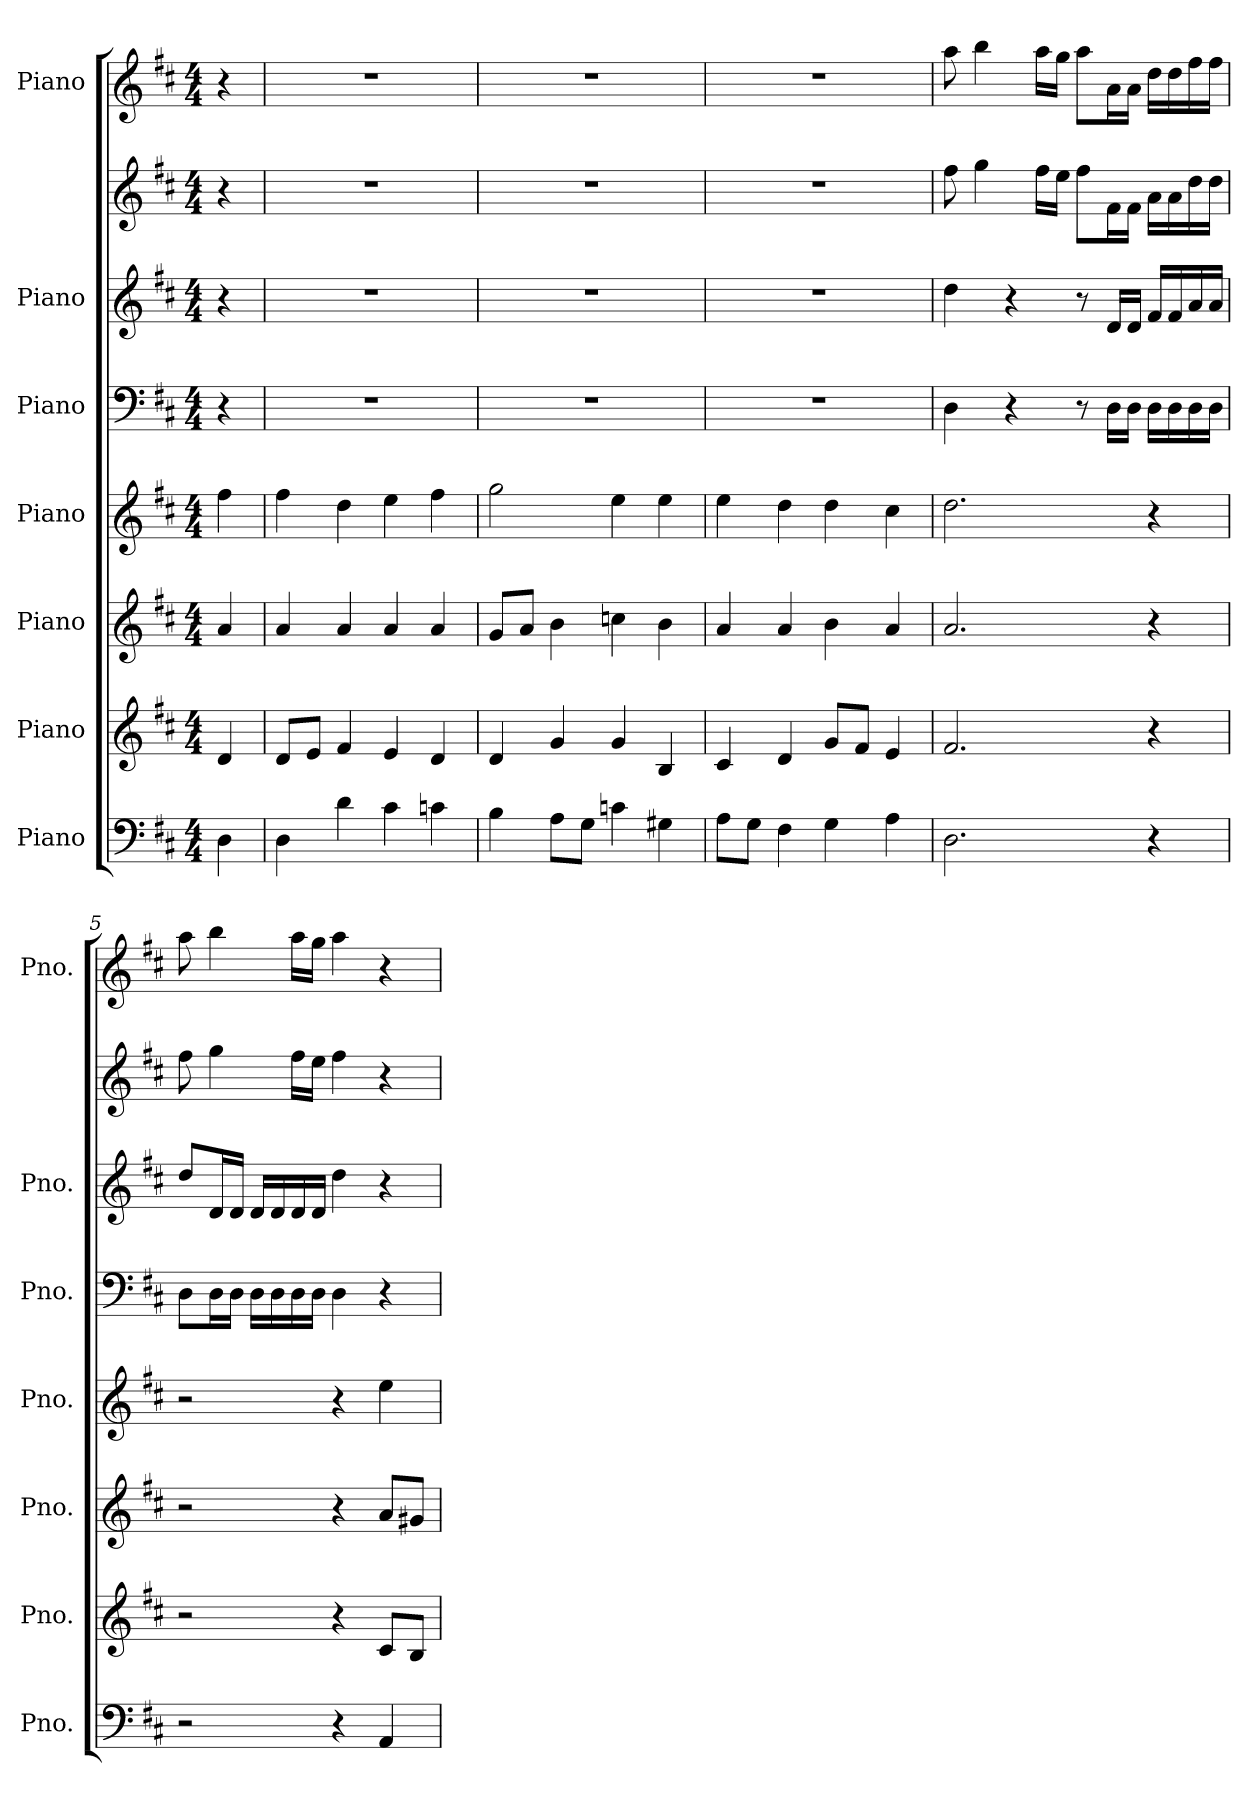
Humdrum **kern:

**kern	**kern	**kern	**kern	**kern	**kern	**kern	**kern
*part7	*part6	*part5	*part4	*part3	*part2	*part2	*part1
*staff8	*staff7	*staff6	*staff5	*staff4	*staff3	*staff2	*staff1
*I"Piano	*I"Piano	*I"Piano	*I"Piano	*I"Piano	*I"Piano	*	*I"Piano
*I'Pno.	*I'Pno.	*I'Pno.	*I'Pno.	*I'Pno.	*I'Pno.	*	*I'Pno.
*clefF4	*clefG2	*clefG2	*clefG2	*clefF4	*clefG2	*clefG2	*clefG2
*k[f#c#]	*k[f#c#]	*k[f#c#]	*k[f#c#]	*k[f#c#]	*k[f#c#]	*k[f#c#]	*k[f#c#]
*M4/4	*M4/4	*M4/4	*M4/4	*M4/4	*M4/4	*M4/4	*M4/4
*MM100	*MM100	*MM100	*MM100	*MM100	*MM100	*MM100	*MM100
=	=	=	=	=	=	=	=
4D\	4d/	4a/	4ff#\	4r	4r	4r	4r
=1	=1	=1	=1	=1	=1	=1	=1
4D\	8d/L	4a/	4ff#\	1r	1r	1r	1r
.	8e/J	.	.	.	.	.	.
4d\	4f#/	4a/	4dd\	.	.	.	.
4c#\	4e/	4a/	4ee\	.	.	.	.
4cn\	4d/	4a/	4ff#\	.	.	.	.
=2	=2	=2	=2	=2	=2	=2	=2
4B\	4d/	8g/L	2gg\	1r	1r	1r	1r
.	.	8a/J	.	.	.	.	.
8A\L	4g/	4b\	.	.	.	.	.
8G\J	.	.	.	.	.	.	.
4cn\	4g/	4ccn\	4ee\	.	.	.	.
4G#X\	4B/	4b\	4ee\	.	.	.	.
=3	=3	=3	=3	=3	=3	=3	=3
8A\L	4c#/	4a/	4ee\	1r	1r	1r	1r
8G\J	.	.	.	.	.	.	.
4F#\	4d/	4a/	4dd\	.	.	.	.
4G\	8g/L	4b\	4dd\	.	.	.	.
.	8f#/J	.	.	.	.	.	.
4A\	4e/	4a/	4cc#\	.	.	.	.
=4	=4	=4	=4	=4	=4	=4	=4
2.D\	2.f#/	2.a/	2.dd\	4D\	4dd\	8ff#\	8aa\
.	.	.	.	.	.	4gg\	4bb\
.	.	.	.	4r	4r	.	.
.	.	.	.	.	.	16ff#\LL	16aa\LL
.	.	.	.	.	.	16ee\JJ	16gg\JJ
.	.	.	.	8r	8r	8ff#\L	8aa\L
.	.	.	.	16D\LL	16d/LL	16f#\L	16a\L
.	.	.	.	16D\JJ	16d/JJ	16f#\JJ	16a\JJ
4r	4r	4r	4r	16D\LL	16f#/LL	16a\LL	16dd\LL
.	.	.	.	16D\	16f#/	16a\	16dd\
.	.	.	.	16D\	16a/	16dd\	16ff#\
.	.	.	.	16D\JJ	16a/JJ	16dd\JJ	16ff#\JJ
!!LO:PB:g=z
=5	=5	=5	=5	=5	=5	=5	=5
2r	2r	2r	2r	8D\L	8dd/L	8ff#\	8aa\
.	.	.	.	16D\L	16d/L	4gg\	4bb\
.	.	.	.	16D\JJ	16d/JJ	.	.
.	.	.	.	16D\LL	16d/LL	.	.
.	.	.	.	16D\	16d/	.	.
.	.	.	.	16D\	16d/	16ff#\LL	16aa\LL
.	.	.	.	16D\JJ	16d/JJ	16ee\JJ	16gg\JJ
4r	4r	4r	4r	4D\	4dd\	4ff#\	4aa\
4AA/	8c#/L	8a/L	4ee\	4r	4r	4r	4r
.	8B/J	8g#X/J	.	.	.	.	.
=	=	=	=	=	=	=	=
*-	*-	*-	*-	*-	*-	*-	*-
